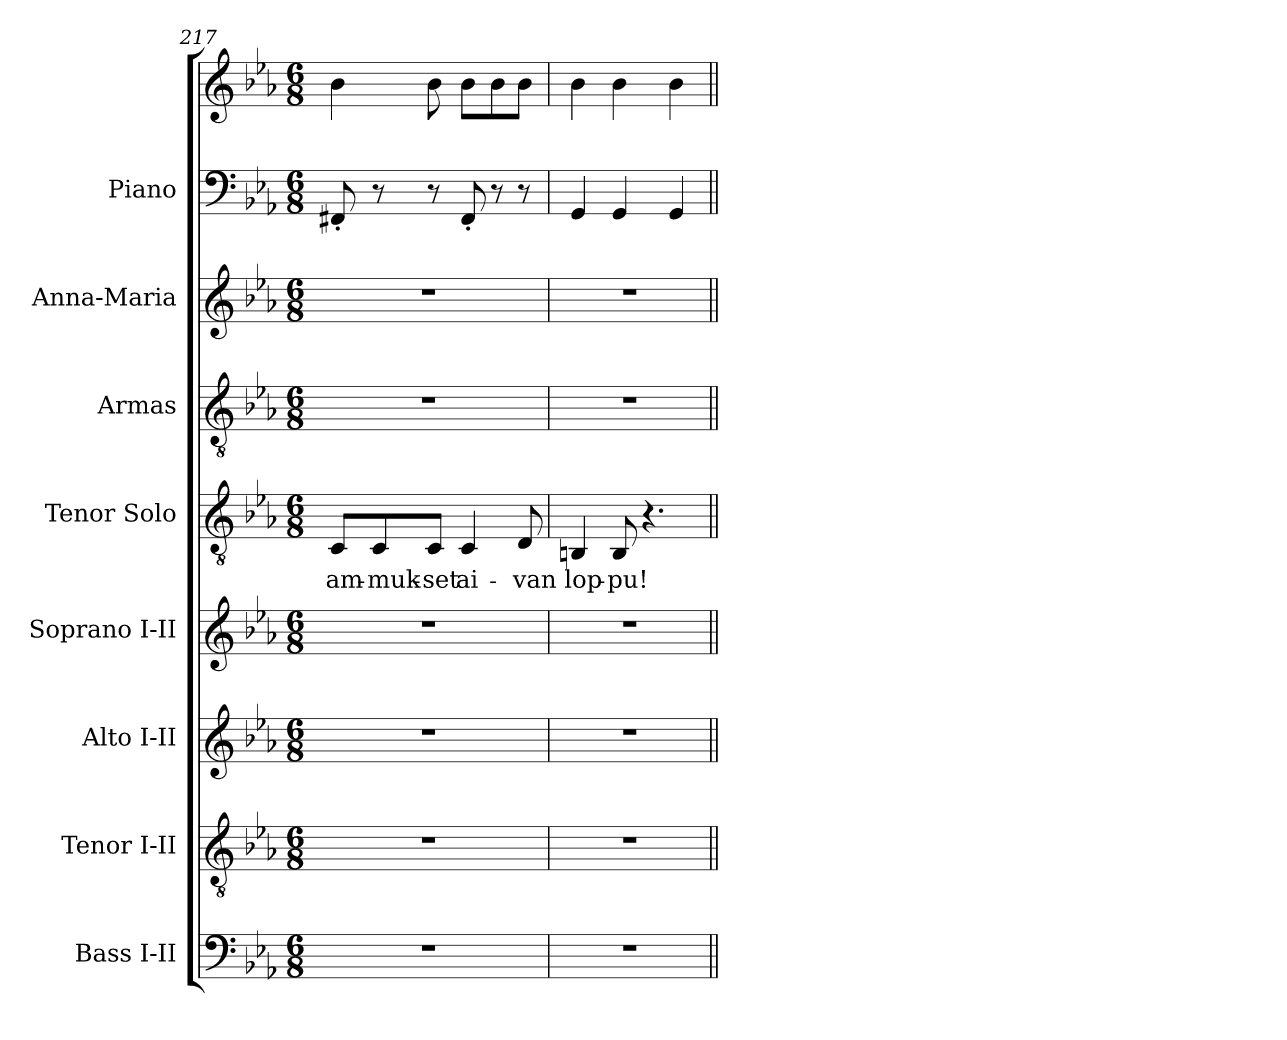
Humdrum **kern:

**kern	**kern	**kern	**kern	**kern	**text	**kern	**kern	**kern	**kern
*part8	*part7	*part6	*part5	*part4	*part4	*part3	*part2	*part1	*part1
*staff9	*staff8	*staff7	*staff6	*staff5	*staff5	*staff4	*staff3	*staff2	*staff1
*I"Bass I-II	*I"Tenor I-II	*I"Alto I-II	*I"Soprano I-II	*I"Tenor Solo	*	*I"Armas	*I"Anna-Maria	*I"Piano	*
*I'B.	*I'T.	*I'A.	*I'S.	*I'T. Solo	*	*I'Armas	*I'A-M	*I'Pno.	*
*clefF4	*clefGv2	*clefG2	*clefG2	*clefGv2	*	*clefGv2	*clefG2	*clefF4	*clefG2
*	*ITrd7c12	*	*	*ITrd7c12	*	*ITrd7c12	*	*	*
*k[b-e-a-]	*k[b-e-a-]	*k[b-e-a-]	*k[b-e-a-]	*k[b-e-a-]	*	*k[b-e-a-]	*k[b-e-a-]	*k[b-e-a-]	*k[b-e-a-]
*E-:	*E-:	*E-:	*E-:	*E-:	*	*E-:	*E-:	*E-:	*E-:
*M6/8	*M6/8	*M6/8	*M6/8	*M6/8	*	*M6/8	*M6/8	*M6/8	*M6/8
=217	=217	=217	=217	=217	=217	=217	=217	=217	=217
!LO:N:vis=1	!LO:N:vis=1	!LO:N:vis=1	!LO:N:vis=1	!	!	!	!	!	!
!	!	!	!	!	!LO:LY:b:color=#000000	!LO:N:vis=1	!LO:N:vis=1	!	!
2.r	2.r	2.r	2.r	8CCi/L	am-	2.r	2.r	8FF#X'i/	4b-i\
!	!	!	!	!	!LO:LY:b:color=#000000	!	!	!	!
.	.	.	.	8CCi/	-muk-	.	.	8r	.
!	!	!	!	!	!LO:LY:b:color=#000000	!	!	!	!
.	.	.	.	8CCi/J	-set	.	.	8r	8b-i\
!	!	!	!	!	!LO:LY:b:color=#000000	!	!	!	!
.	.	.	.	4CCi/	ai-	.	.	8FF#'i/	8b-i\L
.	.	.	.	.	.	.	.	8r	8b-i\
!	!	!	!	!	!LO:LY:b:color=#000000	!	!	!	!
.	.	.	.	8DDi/	-van	.	.	8r	8b-i\J
=218	=218	=218	=218	=218	=218	=218	=218	=218	=218
!LO:N:vis=1	!LO:N:vis=1	!LO:N:vis=1	!LO:N:vis=1	!	!	!	!	!	!
!	!	!	!	!	!LO:LY:b:color=#000000	!LO:N:vis=1	!LO:N:vis=1	!	!
2.r	2.r	2.r	2.r	4BBBni/	lop-	2.r	2.r	4GGi/	4b-i\
!	!	!	!	!	!LO:LY:b:color=#000000	!	!	!	!
.	.	.	.	8BBBi/	-pu!	.	.	4GGi/	4b-i\
.	.	.	.	4.r	.	.	.	.	.
.	.	.	.	.	.	.	.	4GGi/	4b-i\
=||	=||	=||	=||	=||	=||	=||	=||	=||	=||
*-	*-	*-	*-	*-	*-	*-	*-	*-	*-
